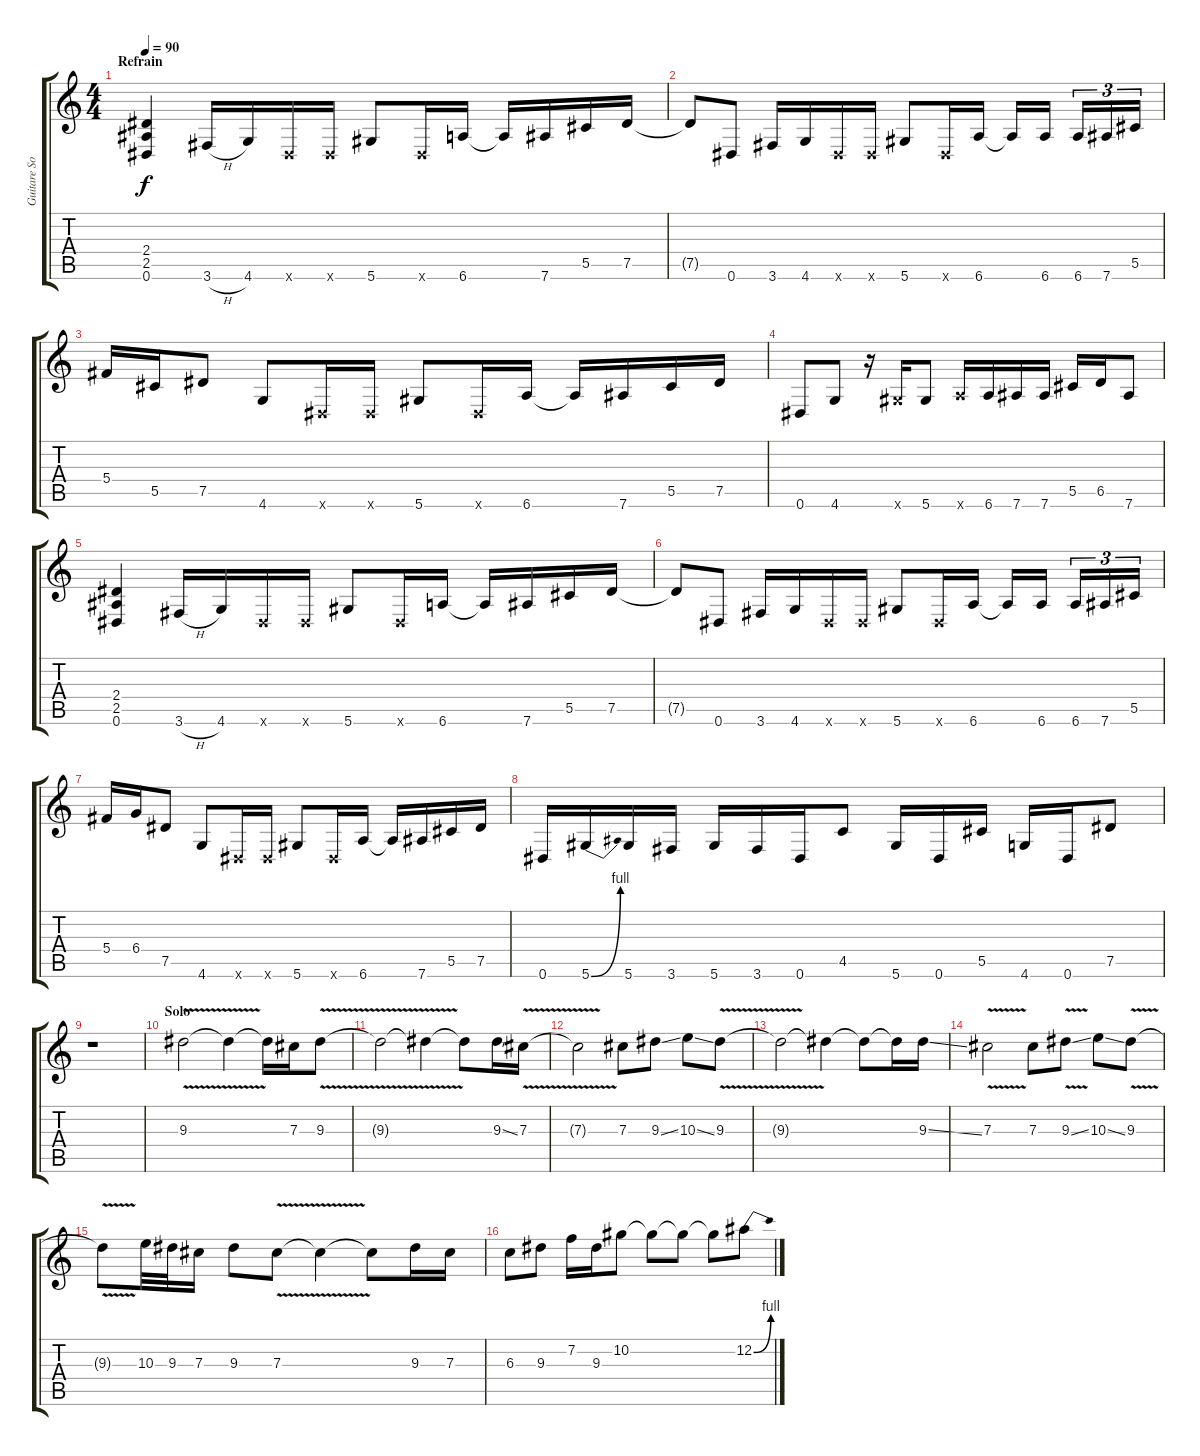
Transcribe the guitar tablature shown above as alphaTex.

\track ("Guitare Solo" "Guitare So") {instrument overdrivenguitar}
\staff {score tabs}
\tuning (Eb4 Bb3 Gb3 Db3 Ab2 Eb2) {hide}
\ts (4 4)
\section ("" "Refrain")
\tempo 90
\clef g2
\ks c
(2.4 2.5 0.6).4{dy f} 3.6{h}.16 4.6.16 0.6{x}.16 0.6{x}.16 5.6.8 0.6{x}.16 6.6.16 6.6{t}.16 7.6.16 5.5.16 7.5.16 |
7.5{t}.8 0.6.8 3.6.16 4.6.16 0.6{x}.16 0.6{x}.16 5.6.8 0.6{x}.16 6.6.16 6.6{t}.16 6.6.16 6.6.16{tu (3 2)} 7.6.16{tu (3 2)} 5.5.16{tu (3 2)} |
5.4.16 5.5.16 7.5.8 4.6.8 0.6{x}.16 0.6{x}.16 5.6.8 0.6{x}.16 6.6.16 6.6{t}.16 7.6.16 5.5.16 7.5.16 |
0.6.8 4.6.8 r.16 5.6{x}.16 5.6.8 6.6{x}.16 6.6.16 7.6.16 7.6.16 5.5.16 6.5.16 7.6.8 |
(2.4 2.5 0.6).4 3.6{h}.16 4.6.16 0.6{x}.16 0.6{x}.16 5.6.8 0.6{x}.16 6.6.16 6.6{t}.16 7.6.16 5.5.16 7.5.16 |
7.5{t}.8 0.6.8 3.6.16 4.6.16 0.6{x}.16 0.6{x}.16 5.6.8 0.6{x}.16 6.6.16 6.6{t}.16 6.6.16 6.6.16{tu (3 2)} 7.6.16{tu (3 2)} 5.5.16{tu (3 2)} |
5.4.16 6.4.16 7.5.8 4.6.8 0.6{x}.16 0.6{x}.16 5.6.8 0.6{x}.16 6.6.16 6.6{t}.16 7.6.16 5.5.16 7.5.16 |
0.6.16 5.6{be (bend 0 0 60 4)}.16 5.6.16 3.6.16 5.6.16 3.6.16 0.6.16 4.5.8 5.6.16 0.6.16 5.5.16 4.6.16 0.6.16 7.5.8 |
r.1 |
\section ("" "Solo")
9.3{v}.2 9.3{t}.4 9.3{t}.16 7.3.16 9.3{v}.8 |
9.3{v t}.2 9.3{t}.4 9.3{t}.8 9.3{ss}.16 7.3{v}.16 |
7.3{t}.2 7.3.8 9.3{ss}.8 10.3{ss}.8 9.3{v}.8 |
9.3{t}.2 9.3{t}.4 9.3{t}.8 9.3{t}.16 9.3{ss}.16 |
7.3{v}.2 7.3.8 9.3{v ss}.8 10.3{ss}.8 9.3{v}.8 |
9.3{t}.8 10.3.32 9.3.32 7.3.16 9.3.8 7.3{v}.8 7.3{t}.4 7.3{t}.8 9.3.16 7.3.16 |
6.3.8 9.3.8 7.2.16 9.3.16 10.2.8 10.2{t}.8 10.2{t}.8 10.2{t}.8 12.2{be (bend 0 0 60 4)}.8
